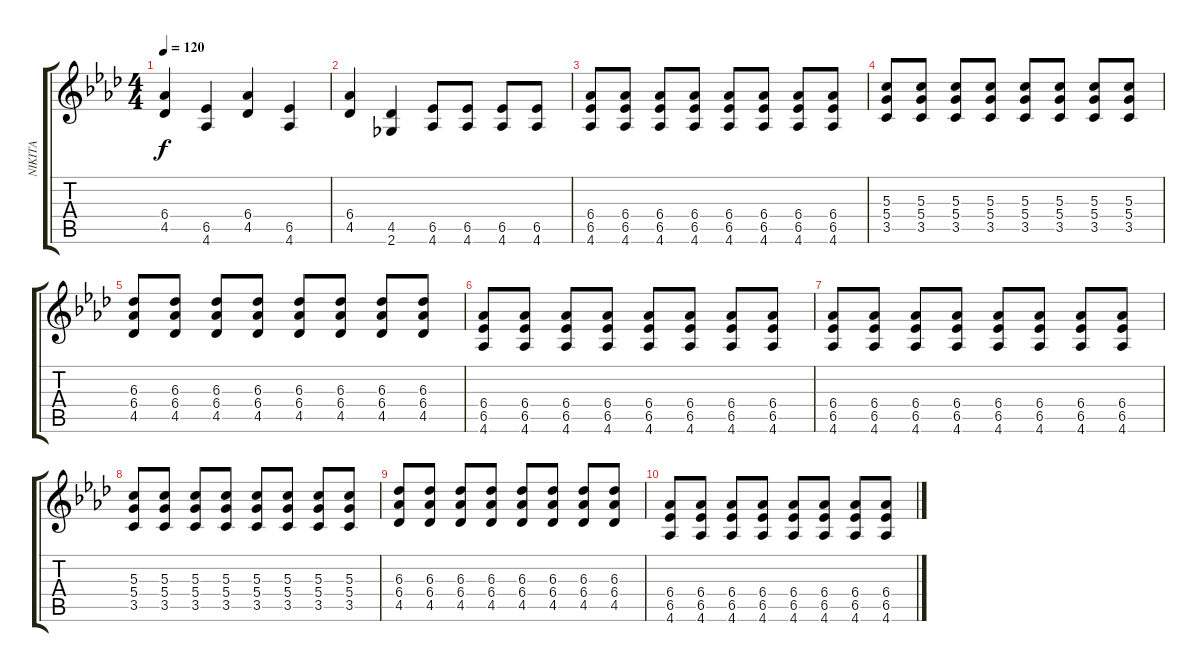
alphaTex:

\track ("NIKITA" "NIKITA") {instrument distortionguitar}
\staff {score tabs}
\tuning (E4 B3 G3 D3 A2 E2) {hide}
\ts (4 4)
\tempo 120
\clef g2
\ks ab
(6.4 4.5).4{dy f} (6.5 4.6).4 (6.4 4.5).4 (6.5 4.6).4 |
(6.4 4.5).4 (4.5 2.6).4 (6.5 4.6).8 (6.5 4.6).8 (6.5 4.6).8 (6.5 4.6).8 |
(6.4 6.5 4.6).8{instrument distortionguitar} (6.4 6.5 4.6).8 (6.4 6.5 4.6).8 (6.4 6.5 4.6).8 (6.4 6.5 4.6).8 (6.4 6.5 4.6).8 (6.4 6.5 4.6).8 (6.4 6.5 4.6).8 |
(5.3 5.4 3.5).8 (5.3 5.4 3.5).8 (5.3 5.4 3.5).8 (5.3 5.4 3.5).8 (5.3 5.4 3.5).8 (5.3 5.4 3.5).8 (5.3 5.4 3.5).8 (5.3 5.4 3.5).8 |
(6.3 6.4 4.5).8 (6.3 6.4 4.5).8 (6.3 6.4 4.5).8 (6.3 6.4 4.5).8 (6.3 6.4 4.5).8 (6.3 6.4 4.5).8 (6.3 6.4 4.5).8 (6.3 6.4 4.5).8 |
(6.4 6.5 4.6).8 (6.4 6.5 4.6).8 (6.4 6.5 4.6).8 (6.4 6.5 4.6).8 (6.4 6.5 4.6).8 (6.4 6.5 4.6).8 (6.4 6.5 4.6).8 (6.4 6.5 4.6).8 |
(6.4 6.5 4.6).8{instrument distortionguitar} (6.4 6.5 4.6).8 (6.4 6.5 4.6).8 (6.4 6.5 4.6).8 (6.4 6.5 4.6).8 (6.4 6.5 4.6).8 (6.4 6.5 4.6).8 (6.4 6.5 4.6).8 |
(5.3 5.4 3.5).8 (5.3 5.4 3.5).8 (5.3 5.4 3.5).8 (5.3 5.4 3.5).8 (5.3 5.4 3.5).8 (5.3 5.4 3.5).8 (5.3 5.4 3.5).8 (5.3 5.4 3.5).8 |
(6.3 6.4 4.5).8 (6.3 6.4 4.5).8 (6.3 6.4 4.5).8 (6.3 6.4 4.5).8 (6.3 6.4 4.5).8 (6.3 6.4 4.5).8 (6.3 6.4 4.5).8 (6.3 6.4 4.5).8 |
(6.4 6.5 4.6).8 (6.4 6.5 4.6).8 (6.4 6.5 4.6).8 (6.4 6.5 4.6).8 (6.4 6.5 4.6).8 (6.4 6.5 4.6).8 (6.4 6.5 4.6).8 (6.4 6.5 4.6).8
